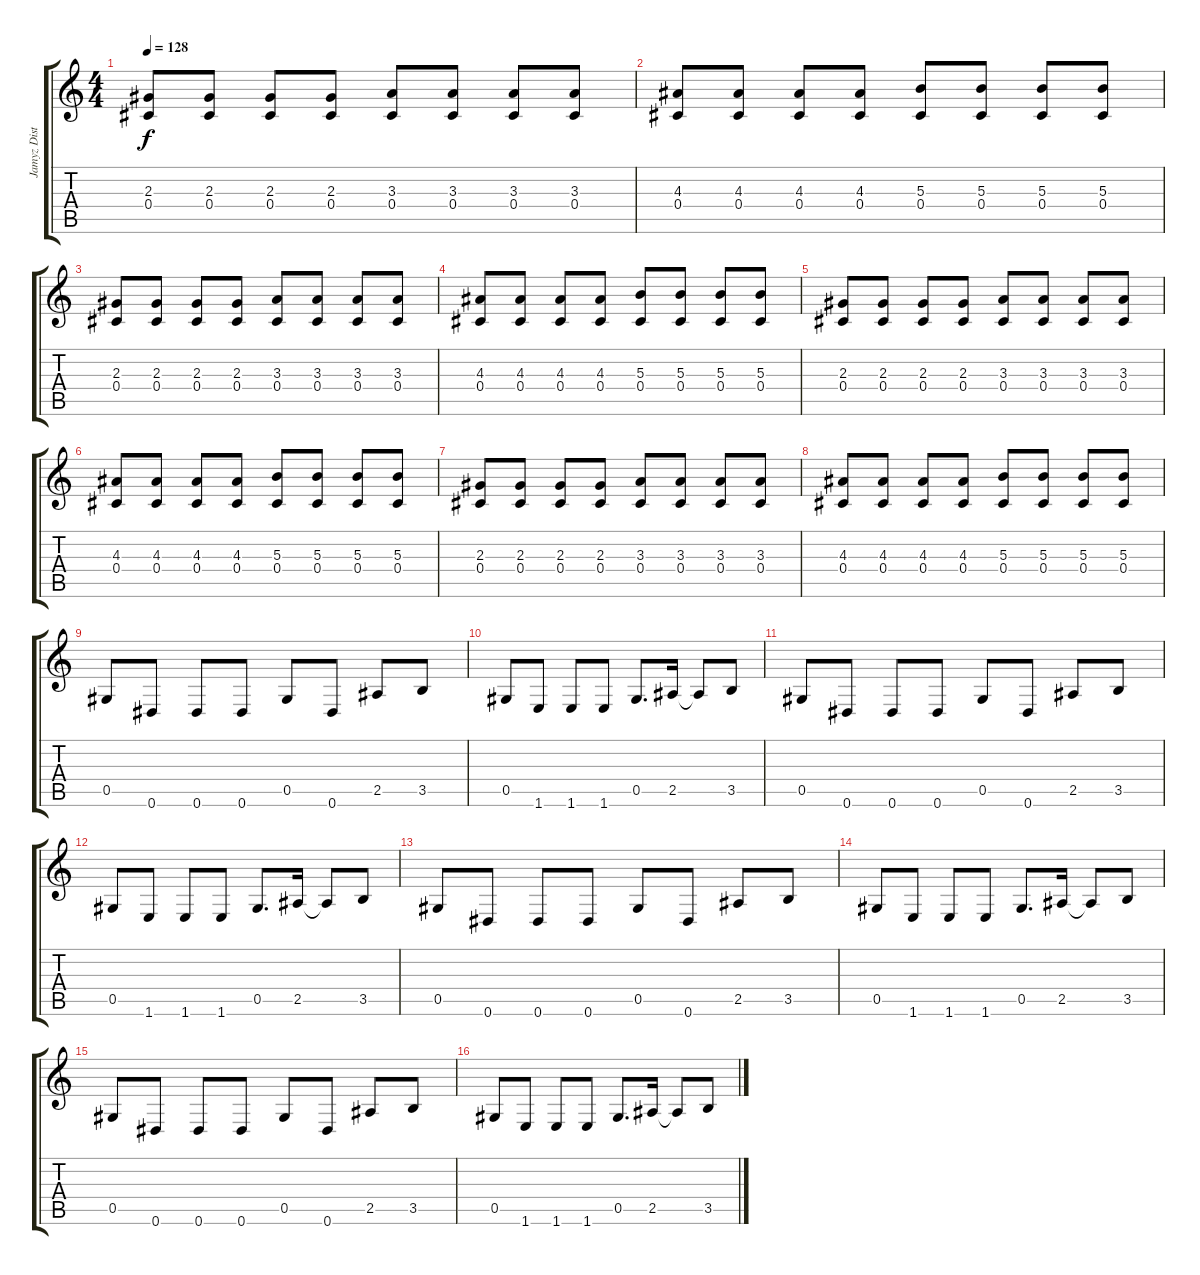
\track ("Jamyz Dist" "Jamyz Dist") {instrument distortionguitar}
\staff {score tabs}
\tuning (Eb4 Bb3 Gb3 Db3 Ab2 Eb2) {hide}
\ts (4 4)
\tempo 128
\clef g2
\ks c
(2.3 0.4).8{dy f} (2.3 0.4).8 (2.3 0.4).8 (2.3 0.4).8 (3.3 0.4).8 (3.3 0.4).8 (3.3 0.4).8 (3.3 0.4).8 |
(4.3 0.4).8 (4.3 0.4).8 (4.3 0.4).8 (4.3 0.4).8 (5.3 0.4).8 (5.3 0.4).8 (5.3 0.4).8 (5.3 0.4).8 |
(2.3 0.4).8 (2.3 0.4).8 (2.3 0.4).8 (2.3 0.4).8 (3.3 0.4).8 (3.3 0.4).8 (3.3 0.4).8 (3.3 0.4).8 |
(4.3 0.4).8 (4.3 0.4).8 (4.3 0.4).8 (4.3 0.4).8 (5.3 0.4).8 (5.3 0.4).8 (5.3 0.4).8 (5.3 0.4).8 |
(2.3 0.4).8 (2.3 0.4).8 (2.3 0.4).8 (2.3 0.4).8 (3.3 0.4).8 (3.3 0.4).8 (3.3 0.4).8 (3.3 0.4).8 |
(4.3 0.4).8 (4.3 0.4).8 (4.3 0.4).8 (4.3 0.4).8 (5.3 0.4).8 (5.3 0.4).8 (5.3 0.4).8 (5.3 0.4).8 |
(2.3 0.4).8 (2.3 0.4).8 (2.3 0.4).8 (2.3 0.4).8 (3.3 0.4).8 (3.3 0.4).8 (3.3 0.4).8 (3.3 0.4).8 |
(4.3 0.4).8 (4.3 0.4).8 (4.3 0.4).8 (4.3 0.4).8 (5.3 0.4).8 (5.3 0.4).8 (5.3 0.4).8 (5.3 0.4).8 |
0.5.8 0.6.8 0.6.8 0.6.8 0.5.8 0.6.8 2.5.8 3.5.8 |
0.5.8 1.6.8 1.6.8 1.6.8 0.5.8{d} 2.5.16 2.5{t}.8 3.5.8 |
0.5.8 0.6.8 0.6.8 0.6.8 0.5.8 0.6.8 2.5.8 3.5.8 |
0.5.8 1.6.8 1.6.8 1.6.8 0.5.8{d} 2.5.16 2.5{t}.8 3.5.8 |
0.5.8 0.6.8 0.6.8 0.6.8 0.5.8 0.6.8 2.5.8 3.5.8 |
0.5.8 1.6.8 1.6.8 1.6.8 0.5.8{d} 2.5.16 2.5{t}.8 3.5.8 |
0.5.8 0.6.8 0.6.8 0.6.8 0.5.8 0.6.8 2.5.8 3.5.8 |
0.5.8 1.6.8 1.6.8 1.6.8 0.5.8{d} 2.5.16 2.5{t}.8 3.5.8
